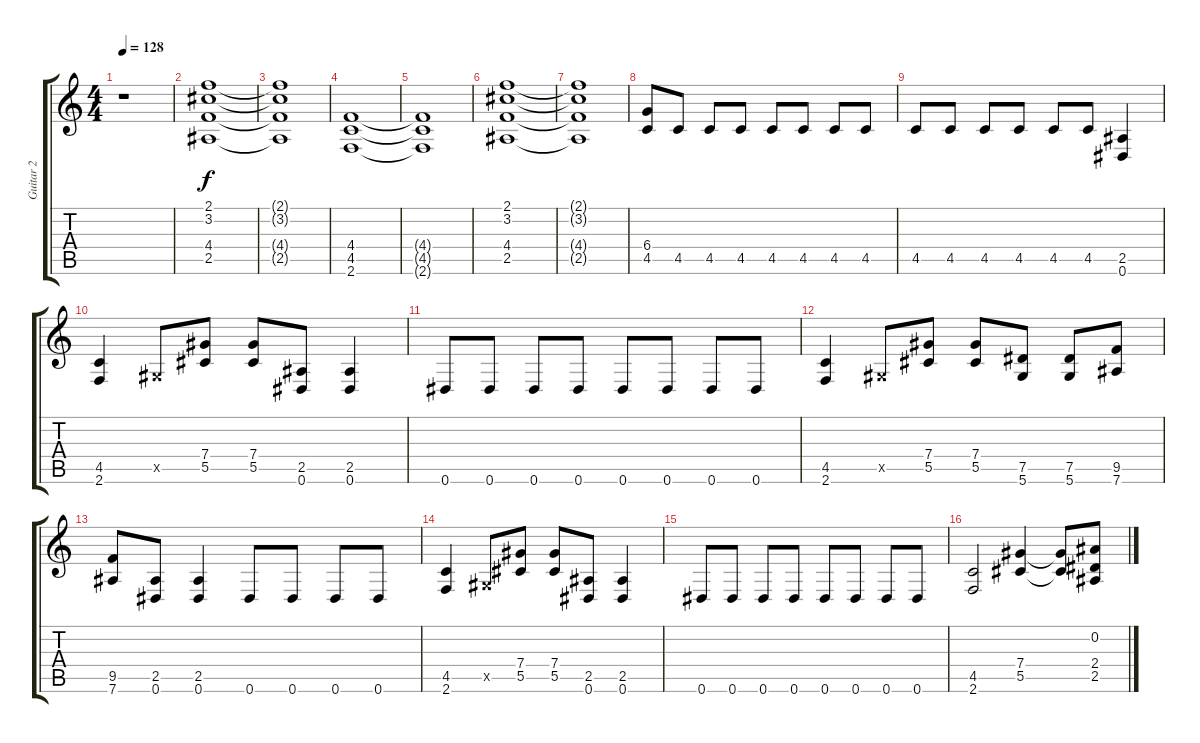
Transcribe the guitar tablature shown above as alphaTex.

\track ("Guitar 2" "Guitar 2") {instrument distortionguitar}
\staff {score tabs}
\tuning (Eb4 Bb3 Gb3 Db3 Ab2 Eb2) {hide}
\ts (4 4)
\tempo 128
\clef g2
\ks c
r.1{dy f} |
(2.1 3.2 4.4 2.5).1 |
(2.1{t} 3.2{t} 4.4{t} 2.5{t}).1 |
(4.4 4.5 2.6).1 |
(4.4{t} 4.5{t} 2.6{t}).1 |
(2.1 3.2 4.4 2.5).1 |
(2.1{t} 3.2{t} 4.4{t} 2.5{t}).1 |
(6.4 4.5).8 4.5.8 4.5.8 4.5.8 4.5.8 4.5.8 4.5.8 4.5.8 |
4.5.8 4.5.8 4.5.8 4.5.8 4.5.8 4.5.8 (2.5 0.6).4 |
(4.5 2.6).4 0.5{x}.8 (7.4 5.5).8 (7.4 5.5).8 (2.5 0.6).8 (2.5 0.6).4 |
0.6.8 0.6.8 0.6.8 0.6.8 0.6.8 0.6.8 0.6.8 0.6.8 |
(4.5 2.6).4 0.5{x}.8 (7.4 5.5).8 (7.4 5.5).8 (7.5 5.6).8 (7.5 5.6).8 (9.5 7.6).8 |
(9.5 7.6).8 (2.5 0.6).8 (2.5 0.6).4 0.6.8 0.6.8 0.6.8 0.6.8 |
(4.5 2.6).4 0.5{x}.8 (7.4 5.5).8 (7.4 5.5).8 (2.5 0.6).8 (2.5 0.6).4 |
0.6.8 0.6.8 0.6.8 0.6.8 0.6.8 0.6.8 0.6.8 0.6.8 |
(4.5 2.6).2 (7.4 5.5).4 (7.4{t} 5.5{t}).8 (0.2 2.4 2.5).8
